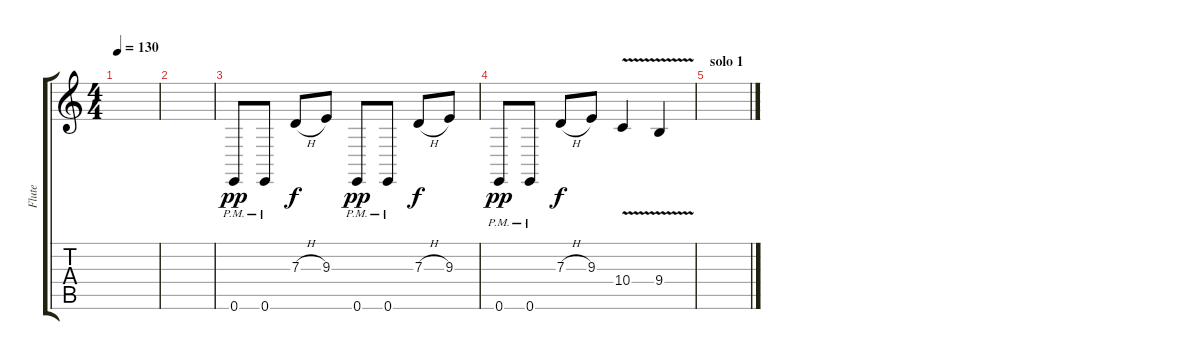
\track ("Flute" "Flute") {instrument flute}
\staff {score tabs}
\tuning (E4 B3 G3 D3 A2 E2) {hide}
\ts (4 4)
\tempo 130
\clef g2
\ks c
|
|
0.6{pm}.8{dy pp balance 12 instrument distortionguitar} 0.6{pm}.8 7.3{h}.8{dy f} 9.3.8 0.6{pm}.8{dy pp} 0.6{pm}.8 7.3{h}.8{dy f} 9.3.8 |
0.6{pm}.8{dy pp} 0.6{pm}.8 7.3{h}.8{dy f} 9.3.8 10.4{v}.4 9.4{v}.4 |
\section ("" "solo 1")
